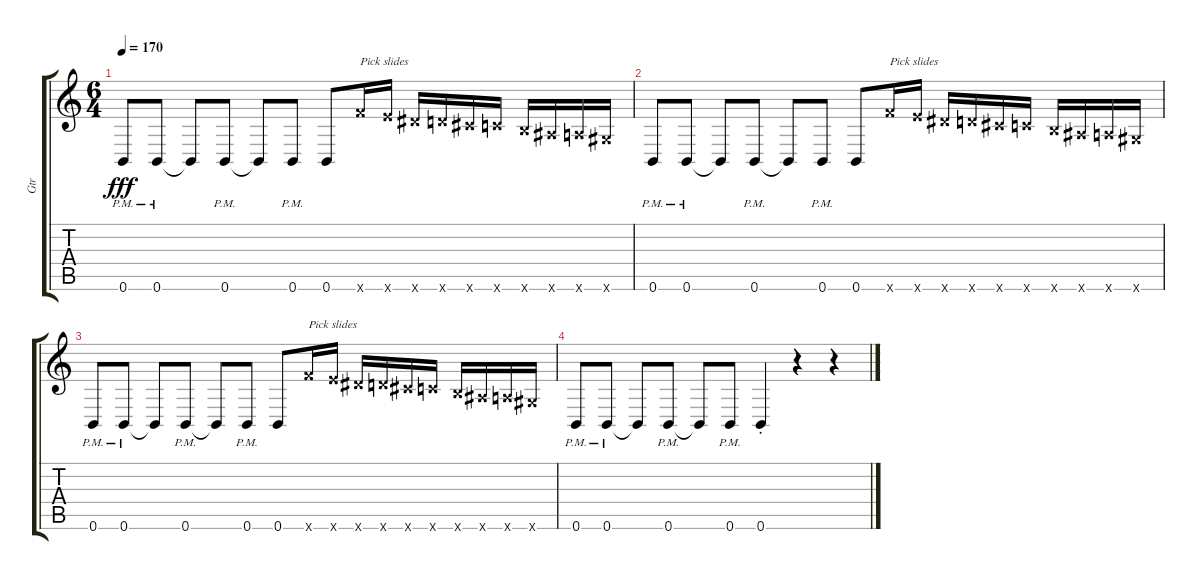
\track ("Gtr" "Gtr") {instrument overdrivenguitar}
\staff {score tabs}
\tuning (Db4 Ab3 E3 B2 Gb2 B1) {hide}
\ts (6 4)
\tempo 170
\clef g2
\ks c
0.6{pm}.8{dy fff} 0.6{pm}.8 0.6{t}.8 0.6{pm}.8 0.6{t}.8 0.6{pm}.8 0.6.8 18.6{x}.16{txt "Pick slides"} 17.6{x}.16 16.6{x}.16 15.6{x}.16 14.6{x}.16 13.6{x}.16 12.6{x}.16 11.6{x}.16 10.6{x}.16 9.6{x}.16 |
0.6{pm}.8 0.6{pm}.8 0.6{t}.8 0.6{pm}.8 0.6{t}.8 0.6{pm}.8 0.6.8 18.6{x}.16{txt "Pick slides"} 17.6{x}.16 16.6{x}.16 15.6{x}.16 14.6{x}.16 13.6{x}.16 12.6{x}.16 11.6{x}.16 10.6{x}.16 9.6{x}.16 |
0.6{pm}.8 0.6{pm}.8 0.6{t}.8 0.6{pm}.8 0.6{t}.8 0.6{pm}.8 0.6.8 18.6{x}.16{txt "Pick slides"} 17.6{x}.16 16.6{x}.16 15.6{x}.16 14.6{x}.16 13.6{x}.16 12.6{x}.16 11.6{x}.16 10.6{x}.16 9.6{x}.16 |
0.6{pm}.8 0.6{pm}.8 0.6{t}.8 0.6{pm}.8 0.6{t}.8 0.6{pm}.8 0.6{st}.4 r.4 r.4
